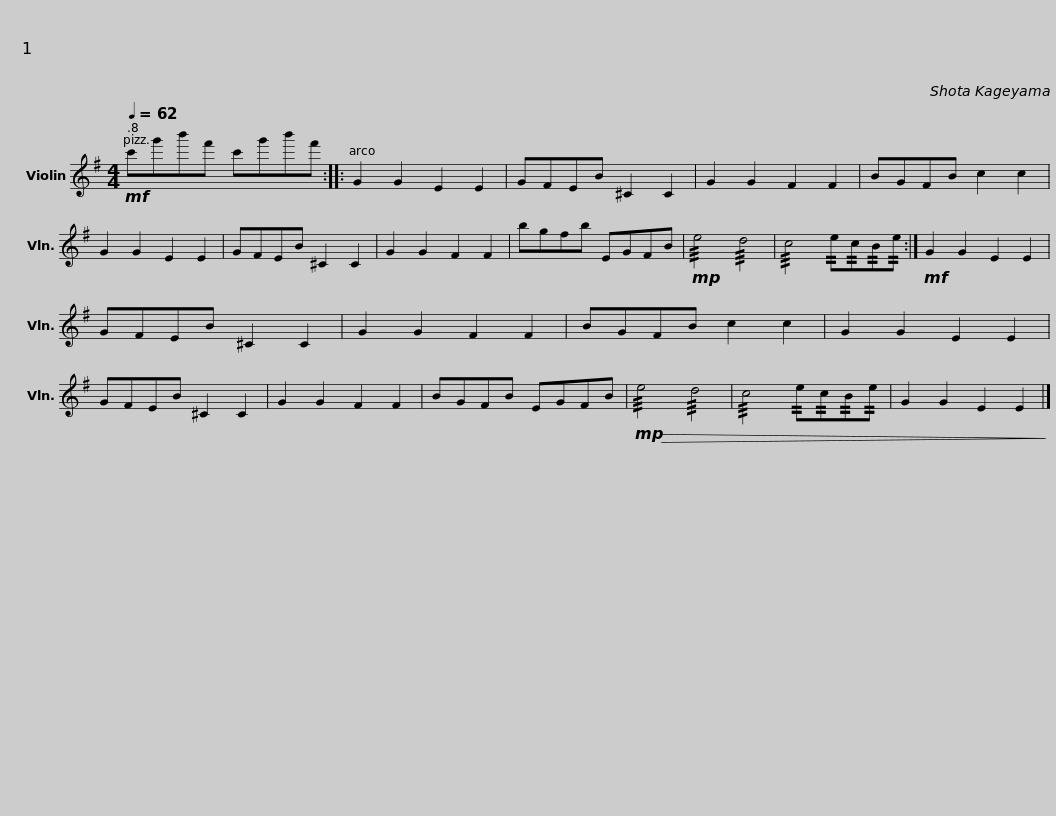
X:1
L:1/8
Q:1/4=62
M:4/4
I:linebreak $
K:G
V:1 treble
V:1
!mf! c'g'b'f' c'g'b'f' :: G2 G2 E2 E2 | GFEB ^C2 C2 | G2 G2 F2 F2 | BGFB c2 c2 |$ %5
 G2 G2 E2 E2 | GFEB ^C2 C2 | G2 G2 F2 F2 | bgfb EGFB |!mp! !///!e4 !///!d4 | %10
 !///!c4 !//!e!//!c!//!B!//!e :|$!mf! G2 G2 E2 E2 | GFEB ^C2 C2 | G2 G2 F2 F2 | BGFB c2 c2 |$ %15
 G2 G2 E2 E2 | GFEB ^C2 C2 | G2 G2 F2 F2 | BGFB EGFB |!mp!!>(! !///!e4 !///!d4 | %20
 !///!c4 !//!e!//!c!//!B!//!e |$ G2 G2 E2 E2!>)! |] %22
